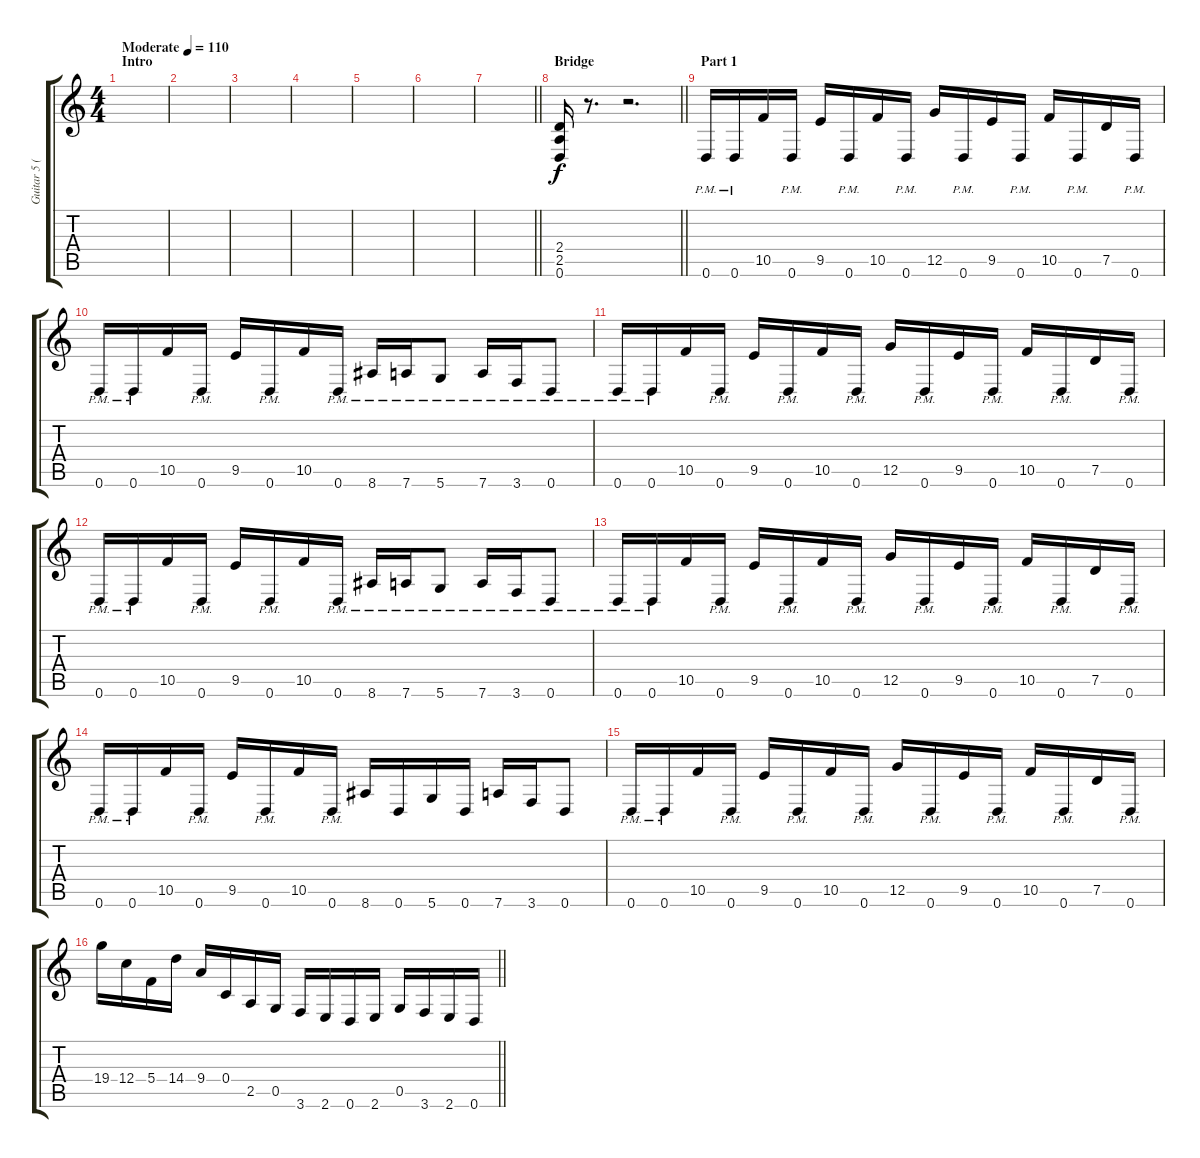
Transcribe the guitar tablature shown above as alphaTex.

\track ("Guitar 5 (Rhythm 1)" "Guitar 5 (") {instrument distortionguitar}
\staff {score tabs}
\tuning (D4 A3 F3 C3 G2 D2) {hide}
\ts (4 4)
\section ("" "Intro")
\tempo (110 "Moderate")
\clef g2
\ks c
|
|
|
|
|
|
\barLineRight lightlight
|
\section ("" "Bridge")
\barLineRight lightlight
(2.4 2.5 0.6).16 r.8{d} r.2{d} |
\section ("" "Part 1")
0.6{pm}.16 0.6{pm}.16 10.5.16 0.6{pm}.16 9.5.16 0.6{pm}.16 10.5.16 0.6{pm}.16 12.5.16 0.6{pm}.16 9.5.16 0.6{pm}.16 10.5.16 0.6{pm}.16 7.5.16 0.6{pm}.16 |
0.6{pm}.16 0.6{pm}.16 10.5.16 0.6{pm}.16 9.5.16 0.6{pm}.16 10.5.16 0.6{pm}.16 8.6{pm}.16 7.6{pm}.16 5.6{pm}.8 7.6{pm}.16 3.6{pm}.16 0.6{pm}.8 |
0.6{pm}.16 0.6{pm}.16 10.5.16 0.6{pm}.16 9.5.16 0.6{pm}.16 10.5.16 0.6{pm}.16 12.5.16 0.6{pm}.16 9.5.16 0.6{pm}.16 10.5.16 0.6{pm}.16 7.5.16 0.6{pm}.16 |
0.6{pm}.16 0.6{pm}.16 10.5.16 0.6{pm}.16 9.5.16 0.6{pm}.16 10.5.16 0.6{pm}.16 8.6{pm}.16 7.6{pm}.16 5.6{pm}.8 7.6{pm}.16 3.6{pm}.16 0.6{pm}.8 |
0.6{pm}.16 0.6{pm}.16 10.5.16 0.6{pm}.16 9.5.16 0.6{pm}.16 10.5.16 0.6{pm}.16 12.5.16 0.6{pm}.16 9.5.16 0.6{pm}.16 10.5.16 0.6{pm}.16 7.5.16 0.6{pm}.16 |
0.6{pm}.16 0.6{pm}.16 10.5.16 0.6{pm}.16 9.5.16 0.6{pm}.16 10.5.16 0.6{pm}.16 8.6.16 0.6.16 5.6.16 0.6.16 7.6.16 3.6.16 0.6.8 |
0.6{pm}.16 0.6{pm}.16 10.5.16 0.6{pm}.16 9.5.16 0.6{pm}.16 10.5.16 0.6{pm}.16 12.5.16 0.6{pm}.16 9.5.16 0.6{pm}.16 10.5.16 0.6{pm}.16 7.5.16 0.6{pm}.16 |
\barLineRight lightlight
19.4.16 12.4.16 5.4.16 14.4.16 9.4.16 0.4.16 2.5.16 0.5.16 3.6.16 2.6.16 0.6.16 2.6.16 0.5.16 3.6.16 2.6.16 0.6.16
